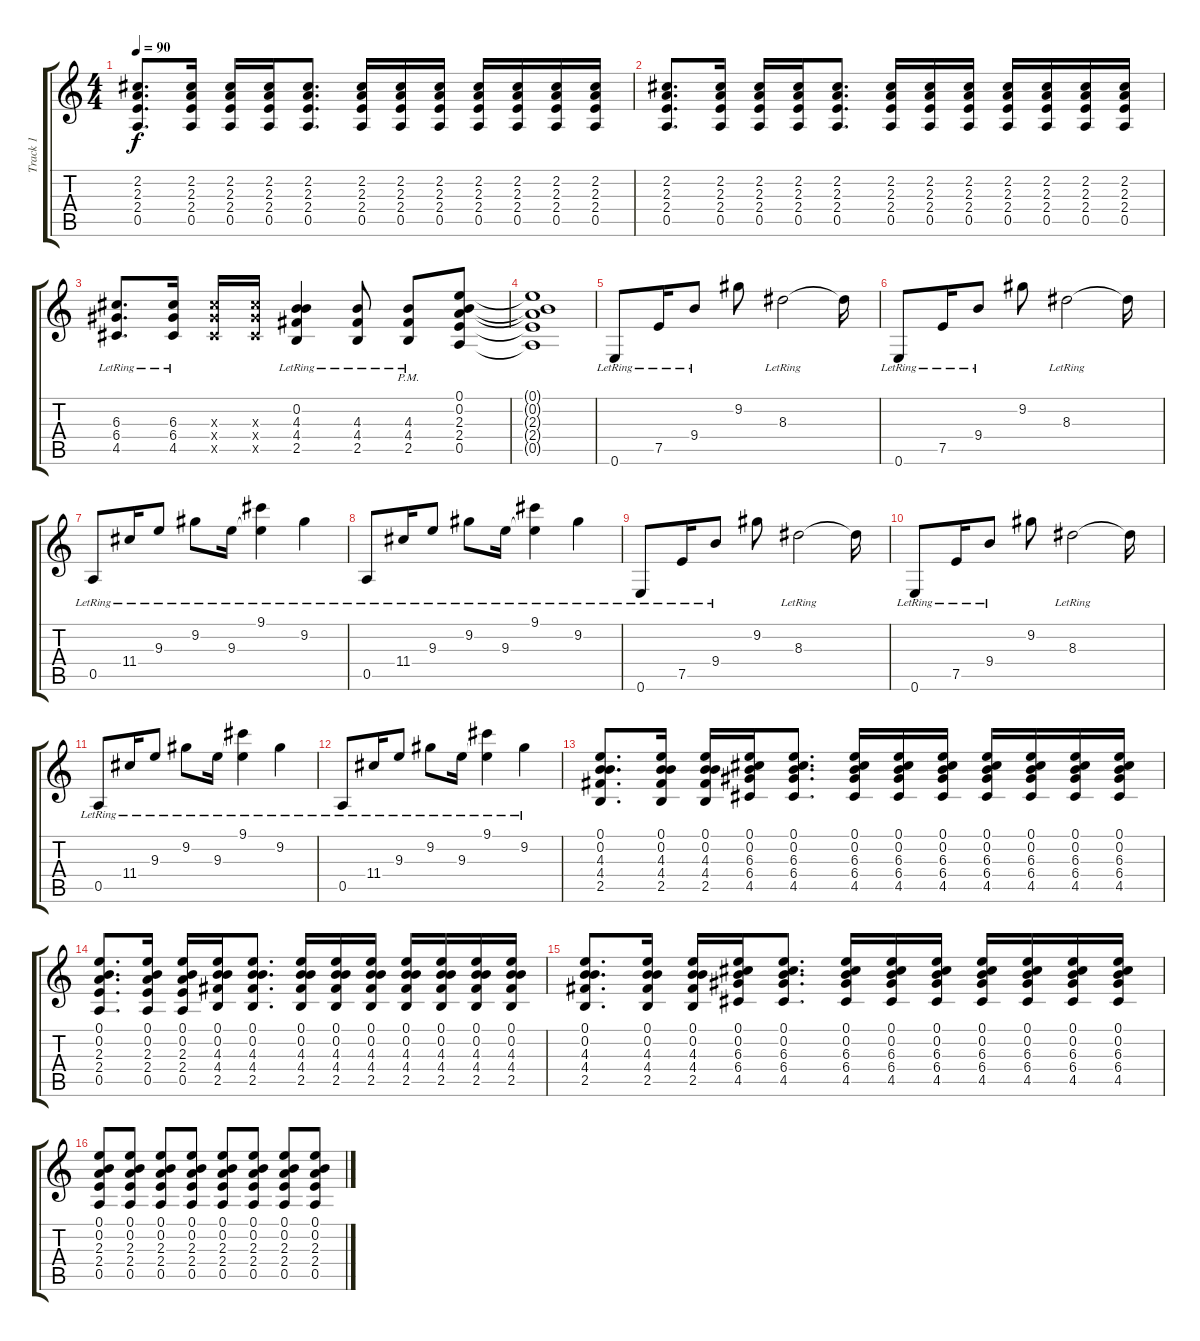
\track ("Track 1" "Track 1") {instrument acousticguitarsteel}
\staff {score tabs}
\tuning (E4 B3 G3 D3 A2 E2) {hide}
\ts (4 4)
\tempo 90
\clef g2
\ks c
(2.2 2.3 2.4 0.5).8{d dy f} (2.2 2.3 2.4 0.5).16 (2.2 2.3 2.4 0.5).16 (2.2 2.3 2.4 0.5).16 (2.2 2.3 2.4 0.5).8{d} (2.2 2.3 2.4 0.5).16 (2.2 2.3 2.4 0.5).16 (2.2 2.3 2.4 0.5).16 (2.2 2.3 2.4 0.5).16 (2.2 2.3 2.4 0.5).16 (2.2 2.3 2.4 0.5).16 (2.2 2.3 2.4 0.5).16 |
(2.2 2.3 2.4 0.5).8{d} (2.2 2.3 2.4 0.5).16 (2.2 2.3 2.4 0.5).16 (2.2 2.3 2.4 0.5).16 (2.2 2.3 2.4 0.5).8{d} (2.2 2.3 2.4 0.5).16 (2.2 2.3 2.4 0.5).16 (2.2 2.3 2.4 0.5).16 (2.2 2.3 2.4 0.5).16 (2.2 2.3 2.4 0.5).16 (2.2 2.3 2.4 0.5).16 (2.2 2.3 2.4 0.5).16 |
(6.3{lr} 6.4{lr} 4.5{lr}).8{d} (6.3{lr} 6.4{lr} 4.5{lr}).16 (6.3{x} 6.4{x} 4.5{x}).16 (6.3{x} 6.4{x} 4.5{x}).16 (0.2{lr} 4.3{lr} 4.4{lr} 2.5{lr}).4 (4.3{lr} 4.4{lr} 2.5{lr}).8 (4.3{pm lr} 4.4{pm lr} 2.5{pm lr}).8 (0.1 0.2 2.3 2.4 0.5).8 |
(0.1{t} 0.2{t} 2.3{t} 2.4{t} 0.5{t}).1 |
0.6{lr}.8 7.5{lr}.16 9.4{lr}.8 9.2.8 8.3{lr}.2 8.3{t}.16 |
0.6{lr}.8 7.5{lr}.16 9.4{lr}.8 9.2.8 8.3{lr}.2 8.3{t}.16 |
0.5{lr}.8 11.4{lr}.16 9.3{lr}.8 9.2{lr}.8 9.3{lr}.16 (9.1{lr} 9.3{t}).4 9.2{lr}.4 |
0.5{lr}.8 11.4{lr}.16 9.3{lr}.8 9.2{lr}.8 9.3{lr}.16 (9.1{lr} 9.3{t}).4 9.2{lr}.4 |
0.6{lr}.8 7.5{lr}.16 9.4{lr}.8 9.2.8 8.3{lr}.2 8.3{t}.16 |
0.6{lr}.8 7.5{lr}.16 9.4{lr}.8 9.2.8 8.3{lr}.2 8.3{t}.16 |
0.5{lr}.8 11.4{lr}.16 9.3{lr}.8 9.2{lr}.8 9.3{lr}.16 (9.1{lr} 9.3{t}).4 9.2{lr}.4 |
0.5{lr}.8 11.4{lr}.16 9.3{lr}.8 9.2{lr}.8 9.3{lr}.16 (9.1{lr} 9.3{t}).4 9.2{lr}.4 |
(0.1 0.2 4.3 4.4 2.5).8{d} (0.1 0.2 4.3 4.4 2.5).16 (0.1 0.2 4.3 4.4 2.5).16 (0.1 0.2 6.3 6.4 4.5).16 (0.1 0.2 6.3 6.4 4.5).8{d} (0.1 0.2 6.3 6.4 4.5).16 (0.1 0.2 6.3 6.4 4.5).16 (0.1 0.2 6.3 6.4 4.5).16 (0.1 0.2 6.3 6.4 4.5).16 (0.1 0.2 6.3 6.4 4.5).16 (0.1 0.2 6.3 6.4 4.5).16 (0.1 0.2 6.3 6.4 4.5).16 |
(0.1 0.2 2.3 2.4 0.5).8{d} (0.1 0.2 2.3 2.4 0.5).16 (0.1 0.2 2.3 2.4 0.5).16 (0.1 0.2 4.3 4.4 2.5).16 (0.1 0.2 4.3 4.4 2.5).8{d} (0.1 0.2 4.3 4.4 2.5).16 (0.1 0.2 4.3 4.4 2.5).16 (0.1 0.2 4.3 4.4 2.5).16 (0.1 0.2 4.3 4.4 2.5).16 (0.1 0.2 4.3 4.4 2.5).16 (0.1 0.2 4.3 4.4 2.5).16 (0.1 0.2 4.3 4.4 2.5).16 |
(0.1 0.2 4.3 4.4 2.5).8{d} (0.1 0.2 4.3 4.4 2.5).16 (0.1 0.2 4.3 4.4 2.5).16 (0.1 0.2 6.3 6.4 4.5).16 (0.1 0.2 6.3 6.4 4.5).8{d} (0.1 0.2 6.3 6.4 4.5).16 (0.1 0.2 6.3 6.4 4.5).16 (0.1 0.2 6.3 6.4 4.5).16 (0.1 0.2 6.3 6.4 4.5).16 (0.1 0.2 6.3 6.4 4.5).16 (0.1 0.2 6.3 6.4 4.5).16 (0.1 0.2 6.3 6.4 4.5).16 |
(0.1 0.2 2.3 2.4 0.5).8 (0.1 0.2 2.3 2.4 0.5).8 (0.1 0.2 2.3 2.4 0.5).8 (0.1 0.2 2.3 2.4 0.5).8 (0.1 0.2 2.3 2.4 0.5).8 (0.1 0.2 2.3 2.4 0.5).8 (0.1 0.2 2.3 2.4 0.5).8 (0.1 0.2 2.3 2.4 0.5).8
